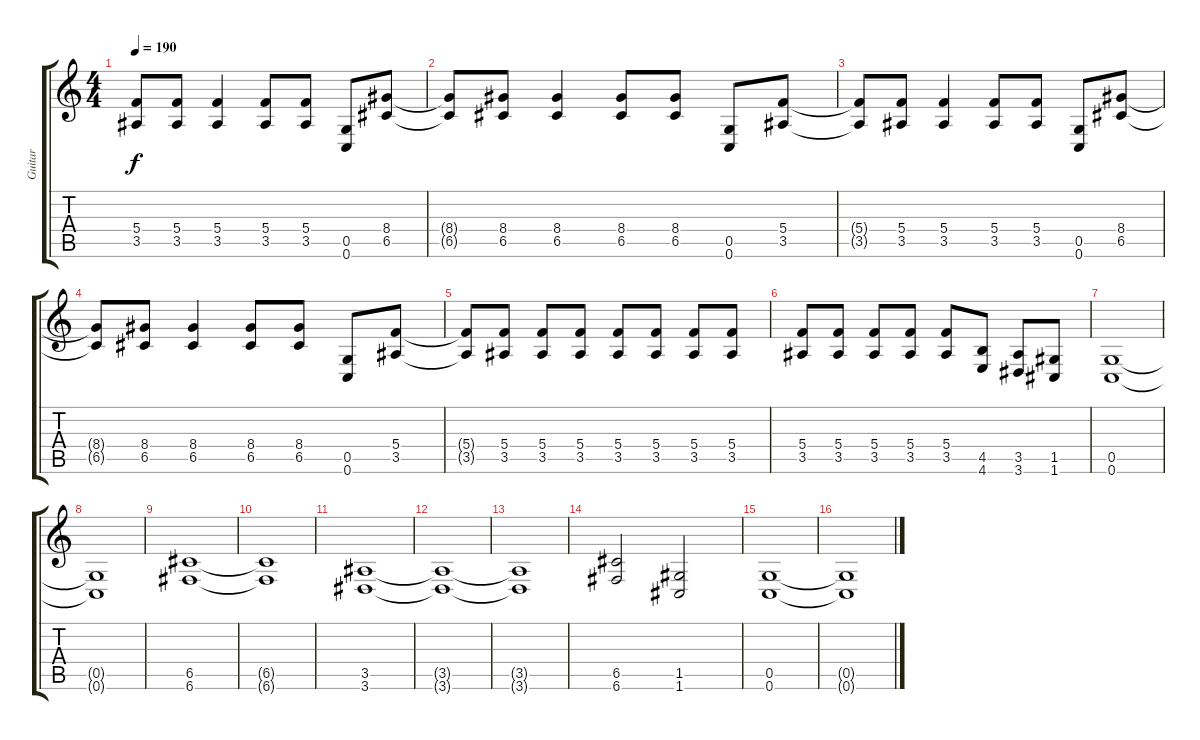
\track ("Guitar" "Guitar") {instrument distortionguitar}
\staff {score tabs}
\tuning (D4 A3 F3 C3 G2 C2) {hide}
\ts (4 4)
\tempo 190
\clef g2
\ks c
(5.4{t} 3.5{t}).8{dy f} (5.4 3.5).8 (5.4 3.5).4 (5.4 3.5).8 (5.4 3.5).8 (0.5 0.6).8 (8.4 6.5).8 |
(8.4{t} 6.5{t}).8 (8.4 6.5).8 (8.4 6.5).4 (8.4 6.5).8 (8.4 6.5).8 (0.5 0.6).8 (5.4 3.5).8 |
(5.4{t} 3.5{t}).8 (5.4 3.5).8 (5.4 3.5).4 (5.4 3.5).8 (5.4 3.5).8 (0.5 0.6).8 (8.4 6.5).8 |
(8.4{t} 6.5{t}).8 (8.4 6.5).8 (8.4 6.5).4 (8.4 6.5).8 (8.4 6.5).8 (0.5 0.6).8 (5.4 3.5).8 |
(5.4{t} 3.5{t}).8 (5.4 3.5).8 (5.4 3.5).8 (5.4 3.5).8 (5.4 3.5).8 (5.4 3.5).8 (5.4 3.5).8 (5.4 3.5).8 |
(5.4 3.5).8 (5.4 3.5).8 (5.4 3.5).8 (5.4 3.5).8 (5.4 3.5).8 (4.5 4.6).8 (3.5 3.6).8 (1.5 1.6).8 |
(0.5 0.6).1 |
(0.5{t} 0.6{t}).1 |
(6.5 6.6).1 |
(6.5{t} 6.6{t}).1 |
(3.5 3.6).1 |
(3.5{t} 3.6{t}).1 |
(3.5{t} 3.6{t}).1 |
(6.5 6.6).2 (1.5 1.6).2 |
(0.5 0.6).1 |
(0.5{t} 0.6{t}).1
